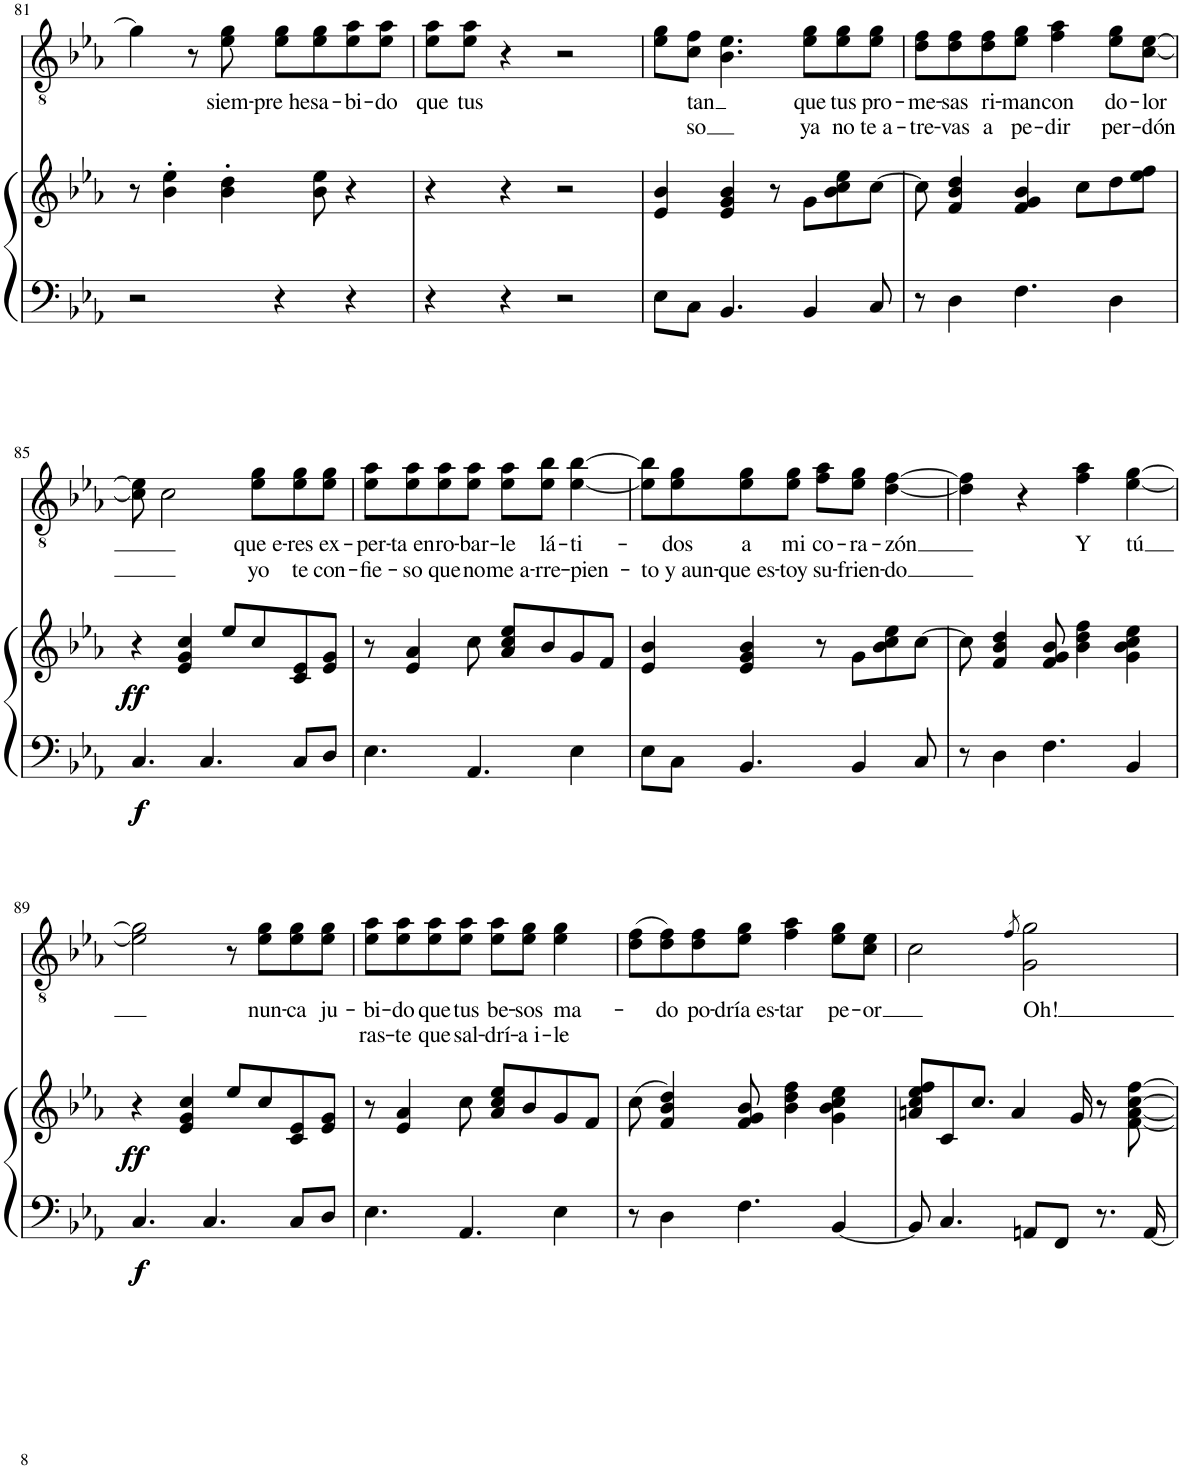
**kern	**kern	**dynam	**kern	**text	**text
*part2	*part2	*part2	*part1	*part1	*part1
*staff3	*staff2	*staff2/3	*staff1	*staff1	*staff1
*I"Piano	*	*	*I"Piano	*	*
*I'Pno	*	*	*	*	*
!!LO:PB:g=z
*clefF4	*clefG2	*	*clefGv2	*	*
*k[b-e-a-]	*k[b-e-a-]	*	*k[b-e-a-]	*	*
*M4/4	*M4/4	*	*M4/4	*	*
=81	=81	=81	=81	=81	=81
2r	8r	.	4g\]	.	.
.	4b-\' 4ee-\'	.	.	.	.
.	.	.	8r	.	.
!	!	!	!	!LO:LY:b	!
.	4b-\' 4dd\'	.	8e-\ 8g\	siem-	.
!	!	!	!	!LO:LY:b	!
4r	.	.	8e-\ 8g\L	-pre he	.
!	!	!	!	!LO:LY:b	!
.	8b-\ 8ee-\	.	8e-\ 8g\	sa-	.
!	!	!	!	!LO:LY:b	!
4r	4r	.	8e-\ 8a-\	-bi-	.
!	!	!	!	!LO:LY:b	!
.	.	.	8e-\ 8a-\J	-do	.
=82	=82	=82	=82	=82	=82
!	!	!	!	!LO:LY:b	!
4r	4r	.	8e-\ 8a-\L	que	.
!	!	!	!	!LO:LY:b	!
.	.	.	8e-\ 8a-\J	tus	.
4r	4r	.	4r	.	.
2r	2r	.	2r	.	.
=83	=83	=83	=83	=83	=83
8E-\L	4e-/ 4b-/	.	8e-\ 8g\L	.	.
!	!	!	!	!LO:LY:b	!LO:LY:b
8C\J	.	.	8c\ 8f\J	-tan	-so
4.BB-/	4e-/ 4g/ 4b-/	.	4.B-\ 4.e-\	.	.
.	8r	.	.	.	.
!	!	!	!	!LO:LY:b	!LO:LY:b
4BB-/	8g\L	.	8e-\ 8g\L	que	ya
!	!	!	!	!LO:LY:b	!LO:LY:b
.	8b-\ 8cc\ 8ee-\	.	8e-\ 8g\	tus	no
!	!	!	!	!LO:LY:b	!LO:LY:b
8C/	[8cc\J	.	8e-\ 8g\J	pro-	te a-
=84	=84	=84	=84	=84	=84
!	!	!	!	!LO:LY:b	!LO:LY:b
8r	8cc\]	.	8d\ 8f\L	-me-	-tre-
!	!	!	!	!LO:LY:b	!LO:LY:b
4D\	4f/ 4b-/ 4dd/	.	8d\ 8f\	sas	-vas
!	!	!	!	!LO:LY:b	!LO:LY:b
.	.	.	8d\ 8f\	ri-	a
!	!	!	!	!LO:LY:b	!LO:LY:b
4.F\	4f/ 4g/ 4b-/	.	8e-\ 8g\J	-man	pe-
!	!	!	!	!LO:LY:b	!LO:LY:b
.	.	.	4f\ 4a-\	con	-dir
.	8cc\L	.	.	.	.
!	!	!	!	!LO:LY:b	!LO:LY:b
4D\	8dd\	.	8e-\ 8g\L	do-	per-
!	!	!	!	!LO:LY:b	!LO:LY:b
.	8ee-\ 8ff\J	.	[8c\ [8e-\J	-lor	-dón
!!LO:LB:g=z
=85	=85	=85	=85	=85	=85
!	!	!LO:DY:b=2	!	!	!
!	!	!LO:DY:n=1:b=2	!	!	!
!	!	!LO:DY:n=2:b	!	!	!
!	!	!LO:DY:n=3:b	!	!	!
4.C/	4r	f f ff ff	8c\] 8e-\]	.	.
.	.	.	2c\	.	.
.	4e-/ 4g/ 4cc/	.	.	.	.
4.C/	.	.	.	.	.
.	8ee-/L	.	.	.	.
!	!	!	!	!LO:LY:b	!LO:LY:b
.	8cc/	.	8e-\ 8g\L	que e-	yo
!	!	!	!	!LO:LY:b	!LO:LY:b
8C/L	8c/ 8e-/	.	8e-\ 8g\	res	te
!	!	!	!	!LO:LY:b	!LO:LY:b
8D/J	8e-/ 8g/J	.	8e-\ 8g\J	ex-	con-
=86	=86	=86	=86	=86	=86
!	!	!	!	!LO:LY:b	!LO:LY:b
4.E-\	8r	.	8e-\ 8a-\L	-per-	-fie-
!	!	!	!	!LO:LY:b	!LO:LY:b
.	4e-/ 4a-/	.	8e-\ 8a-\	-ta en	-so
!	!	!	!	!LO:LY:b	!LO:LY:b
.	.	.	8e-\ 8a-\	ro-	que
!	!	!	!	!LO:LY:b	!LO:LY:b
4.AA-/	8cc\	.	8e-\ 8a-\J	-bar-	no
!	!	!	!	!LO:LY:b	!LO:LY:b
.	8a-/ 8cc/ 8ee-/L	.	8e-\ 8a-\L	-le	me a-
!	!	!	!	!LO:LY:b	!LO:LY:b
.	8b-/	.	8e-\ 8b-\J	lá-	-rre-
!	!	!	!	!LO:LY:b	!LO:LY:b
4E-\	8g/	.	[4e-\ [4b-\	-ti-	-pien-
.	8f/J	.	.	.	.
=87	=87	=87	=87	=87	=87
8E-\L	4e-/ 4b-/	.	8e-\] 8b-\]L	.	.
!	!	!	!	!LO:LY:b	!LO:LY:b
8C\J	.	.	8e-\ 8g\	-dos	-to y aun-
!	!	!	!	!LO:LY:b	!LO:LY:b
4.BB-/	4e-/ 4g/ 4b-/	.	8e-\ 8g\	a	-que es-
!	!	!	!	!LO:LY:b	!LO:LY:b
.	.	.	8e-\ 8g\J	mi	-toy
!	!	!	!	!LO:LY:b	!LO:LY:b
.	8r	.	8f\ 8a-\L	co-	su-
!	!	!	!	!LO:LY:b	!LO:LY:b
4BB-/	8g\L	.	8e-\ 8g\J	-ra-	-frien-
!	!	!	!	!LO:LY:b	!LO:LY:b
.	8b-\ 8cc\ 8ee-\	.	[4d\ [4f\	-zón	-do
8C/	[8cc\J	.	.	.	.
=88	=88	=88	=88	=88	=88
8r	8cc\]	.	4d\] 4f\]	.	.
4D\	4f/ 4b-/ 4dd/	.	.	.	.
.	.	.	4r	.	.
4.F\	8f/ 8g/ 8b-/	.	.	.	.
!	!	!	!	!LO:LY:b	!
.	4b-\ 4dd\ 4ff\	.	4f\ 4a-\	Y	.
!	!	!	!	!LO:LY:b	!
4BB-/	4g\ 4b-\ 4cc\ 4ee-\	.	[4e-\ [4g\	tú	.
!!LO:LB:g=z
=89	=89	=89	=89	=89	=89
!	!	!LO:DY:b=2	!	!	!
!	!	!LO:DY:n=1:b=2	!	!	!
!	!	!LO:DY:n=2:b	!	!	!
!	!	!LO:DY:n=3:b	!	!	!
4.C/	4r	f f ff ff	2e-\] 2g\]	.	.
.	4e-/ 4g/ 4cc/	.	.	.	.
4.C/	.	.	.	.	.
.	8ee-/L	.	8r	.	.
!	!	!	!	!LO:LY:b	!
.	8cc/	.	8e-\ 8g\L	nun-	.
!	!	!	!	!LO:LY:b	!
8C/L	8c/ 8e-/	.	8e-\ 8g\	-ca	.
!	!	!	!	!LO:LY:b	!
8D/J	8e-/ 8g/J	.	8e-\ 8g\J	ju-	.
=90	=90	=90	=90	=90	=90
!	!	!	!	!LO:LY:b	!LO:LY:b
4.E-\	8r	.	8e-\ 8a-\L	-bi-	-ras-
!	!	!	!	!LO:LY:b	!LO:LY:b
.	4e-/ 4a-/	.	8e-\ 8a-\	-do	-te
!	!	!	!	!LO:LY:b	!LO:LY:b
.	.	.	8e-\ 8a-\	que	que
!	!	!	!	!LO:LY:b	!LO:LY:b
4.AA-/	8cc\	.	8e-\ 8a-\J	tus	sal-
!	!	!	!	!LO:LY:b	!LO:LY:b
.	8a-/ 8cc/ 8ee-/L	.	8e-\ 8a-\L	be-	-drí-
!	!	!	!	!LO:LY:b	!LO:LY:b
.	8b-/	.	8e-\ 8g\J	-sos	-a i-
!	!	!	!	!LO:LY:b	!LO:LY:b
4E-\	8g/	.	4e-\ 4g\	ma-	-le-
.	8f/J	.	.	.	.
=91	=91	=91	=91	=91	=91
8r	(8cc\	.	(8d\ 8f\L	.	.
!	!	!	!	!LO:LY:b	!
4D\	4f/ 4b-/ 4dd/)	.	8d\ 8f\)	do	.
!	!	!	!	!LO:LY:b	!
.	.	.	8d\ 8f\	po-	.
!	!	!	!	!LO:LY:b	!
4.F\	8f/ 8g/ 8b-/	.	8e-\ 8g\J	-dría es-	.
!	!	!	!	!LO:LY:b	!
.	4b-\ 4dd\ 4ff\	.	4f\ 4a-\	-tar	.
!	!	!	!	!LO:LY:b	!
[4BB-/	4g\ 4b-\ 4cc\ 4ee-\	.	8e-\ 8g\L	pe-	.
!	!	!	!	!LO:LY:b	!
.	.	.	8c\ 8e-\J	-or	.
=92	=92	=92	=92	=92	=92
8BB-/]	8an/ 8cc/ 8ee-/ 8ff/L	.	2c\	.	.
4.C/	8c/	.	.	.	.
.	8.cc/J	.	.	.	.
.	4a/	.	.	.	.
.	.	.	8qf/	.	.
!	!	!	!	!LO:LY:b	!
8AAn/L	.	.	2G\ 2g\	Oh!	.
8FF/J	.	.	.	.	.
.	16g/	.	.	.	.
8.r	8r	.	.	.	.
.	[8f\ [8a\ [8cc\ [8ff\	.	.	.	.
[16AA/	.	.	.	.	.
=	=	=	=	=	=
*-	*-	*-	*-	*-	*-
